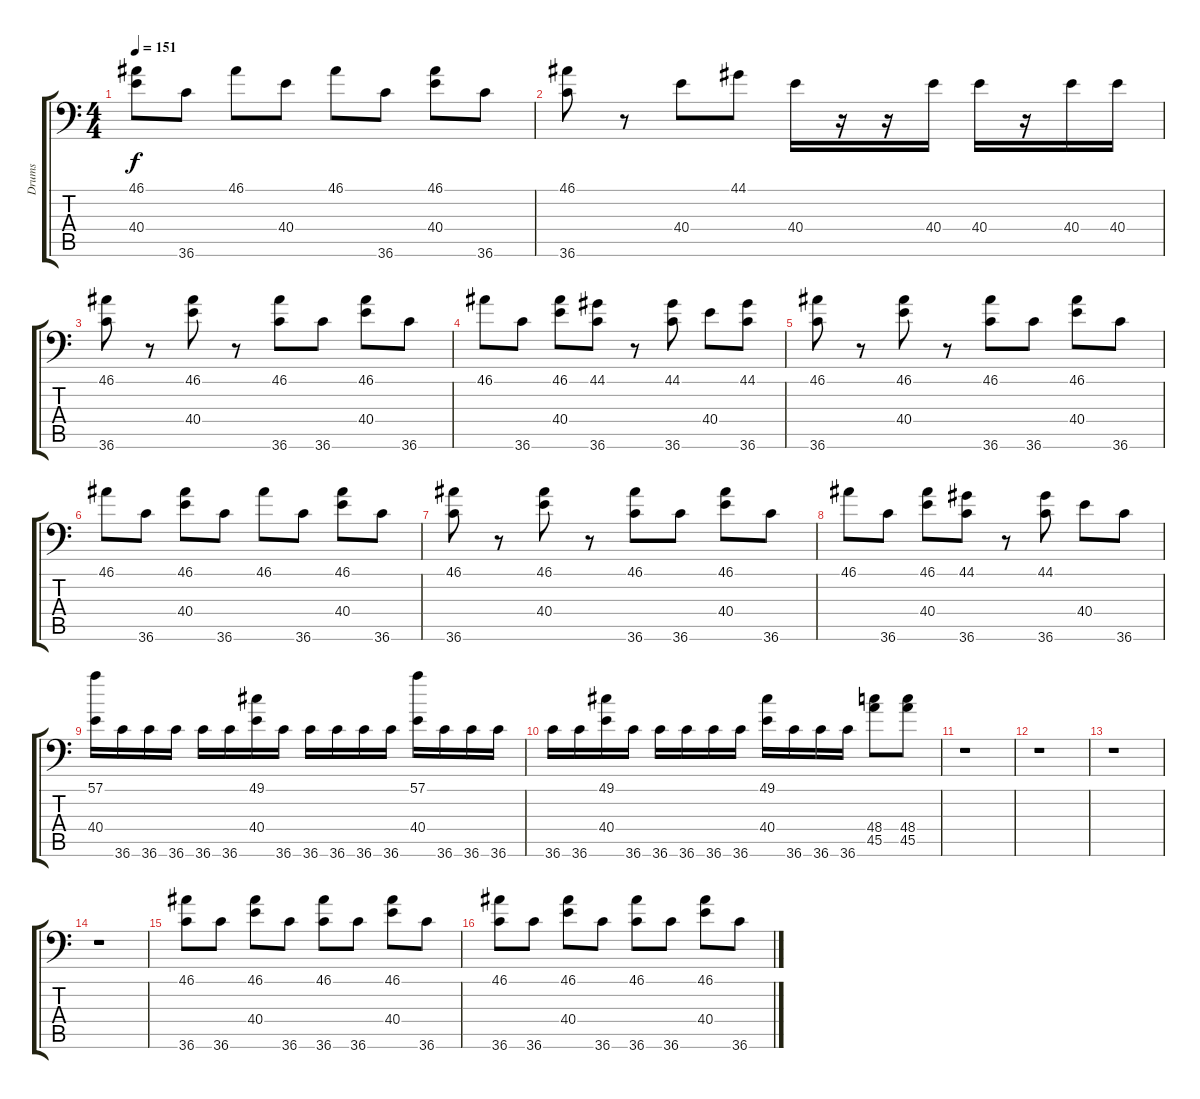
\track ("Drums" "Drums") {instrument acousticgrandpiano}
\staff {score tabs}
\tuning (C-1 C-1 C-1 C-1 C-1 C-1) {hide}
\ts (4 4)
\tempo 151
\clef f4
\ks c
(46.1 40.4).8{dy f} 36.6.8 46.1.8 40.4.8 46.1.8 36.6.8 (46.1 40.4).8 36.6.8 |
(46.1 36.6).8 r.8 40.4.8 44.1.8 40.4.16 r.16 r.16 40.4.16 40.4.16 r.16 40.4.16 40.4.16 |
(46.1 36.6).8 r.8 (46.1 40.4).8 r.8 (46.1 36.6).8 36.6.8 (46.1 40.4).8 36.6.8 |
46.1.8 36.6.8 (46.1 40.4).8 (44.1 36.6).8 r.8 (44.1 36.6).8 40.4.8 (44.1 36.6).8 |
(46.1 36.6).8 r.8 (46.1 40.4).8 r.8 (46.1 36.6).8 36.6.8 (46.1 40.4).8 36.6.8 |
46.1.8 36.6.8 (46.1 40.4).8 36.6.8 46.1.8 36.6.8 (46.1 40.4).8 36.6.8 |
(46.1 36.6).8 r.8 (46.1 40.4).8 r.8 (46.1 36.6).8 36.6.8 (46.1 40.4).8 36.6.8 |
46.1.8 36.6.8 (46.1 40.4).8 (44.1 36.6).8 r.8 (44.1 36.6).8 40.4.8 36.6.8 |
(57.1 40.4).16 36.6.16 36.6.16 36.6.16 36.6.16 36.6.16 (49.1 40.4).16 36.6.16 36.6.16 36.6.16 36.6.16 36.6.16 (57.1 40.4).16 36.6.16 36.6.16 36.6.16 |
36.6.16 36.6.16 (49.1 40.4).16 36.6.16 36.6.16 36.6.16 36.6.16 36.6.16 (49.1 40.4).16 36.6.16 36.6.16 36.6.16 (48.4 45.5).8 (48.4 45.5).8 |
r.1 |
r.1 |
r.1 |
r.1 |
(46.1 36.6).8 36.6.8 (46.1 40.4).8 36.6.8 (46.1 36.6).8 36.6.8 (46.1 40.4).8 36.6.8 |
(46.1 36.6).8 36.6.8 (46.1 40.4).8 36.6.8 (46.1 36.6).8 36.6.8 (46.1 40.4).8 36.6.8
